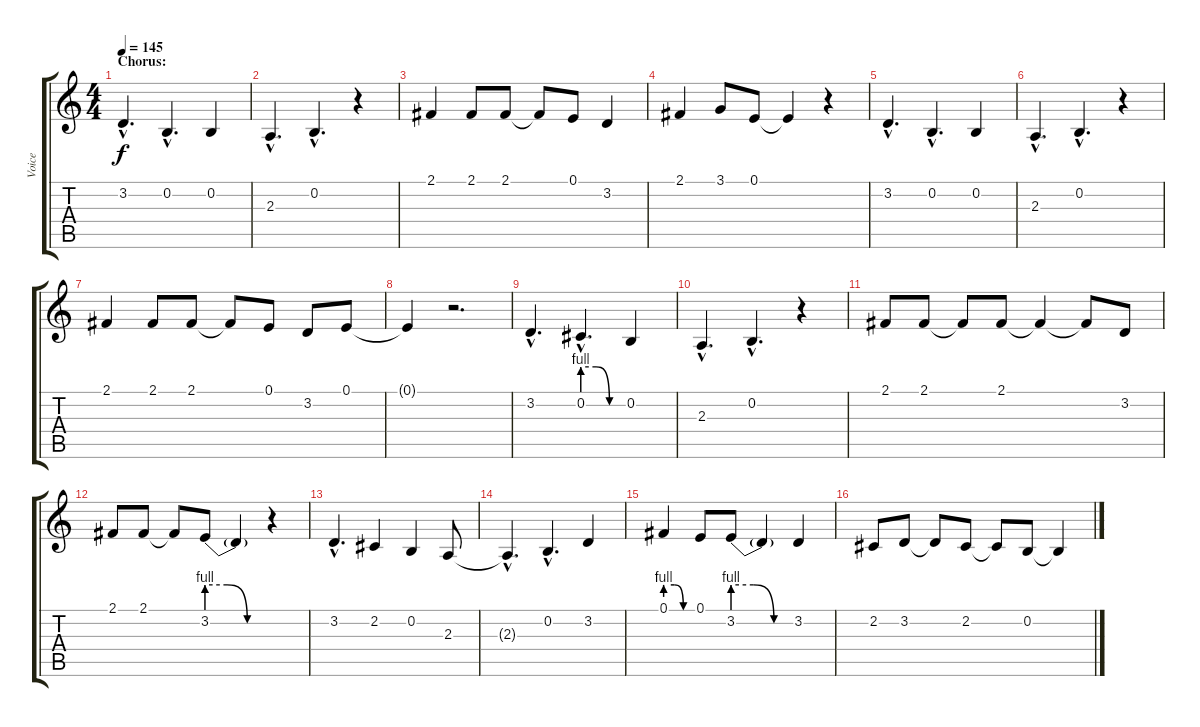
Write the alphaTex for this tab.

\track ("Voice" "Voice") {instrument oboe}
\staff {score tabs}
\tuning (E4 B3 G3 D3 A2 E2) {hide}
\ts (4 4)
\section ("" "Chorus:")
\tempo 145
\clef g2
\ks c
3.2{hac}.4{d dy f} 0.2{hac}.4{d} 0.2.4 |
2.3{hac}.4{d} 0.2{hac}.4{d} r.4 |
2.1.4 2.1.8 2.1.8 2.1{t}.8 0.1.8 3.2.4 |
2.1.4 3.1.8 0.1.8 0.1{t}.4 r.4 |
3.2{hac}.4{d} 0.2{hac}.4{d} 0.2.4 |
2.3{hac}.4{d} 0.2{hac}.4{d} r.4 |
2.1.4 2.1.8 2.1.8 2.1{t}.8 0.1.8 3.2.8 0.1.8 |
0.1{t}.4 r.2{d} |
3.2{hac}.4{d} 0.2{be (custom 0 4 20 4 40 0 60 0) hac}.4{d} 0.2.4 |
2.3{hac}.4{d} 0.2{hac}.4{d} r.4 |
2.1.8 2.1.8 2.1{t}.8 2.1.8 2.1{t}.4 2.1{t}.8 3.2.8 |
2.1.8 2.1.8 2.1{t}.8 3.2{be (custom 0 4 20 4 40 0 60 0)}.8 3.2{t}.4 r.4 |
3.2{hac}.4{d} 2.2.4 0.2.4 2.3.8 |
2.3{hac t}.4{d} 0.2{hac}.4{d} 3.2.4 |
0.1{be (custom 0 4 20 4 40 0 60 0)}.4 0.1.8 3.2{be (custom 0 4 20 4 40 0 60 0)}.8 3.2{t}.4 3.2.4 |
2.2.8 3.2.8 3.2{t}.8 2.2.8 2.2{t}.8 0.2.8 0.2{t}.4
